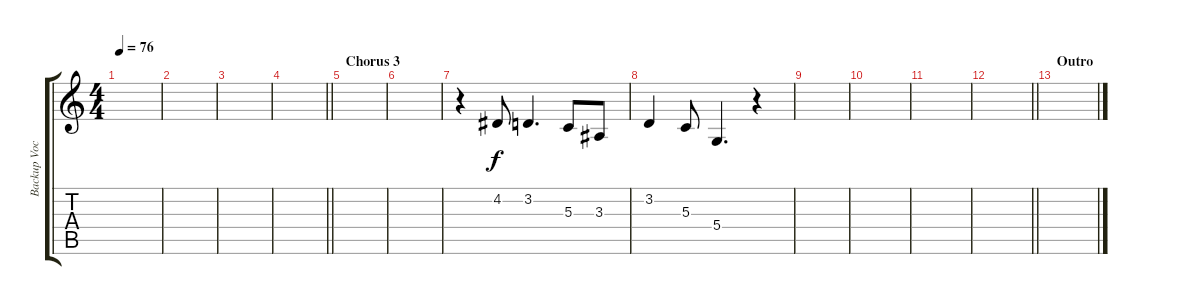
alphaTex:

\track ("Backup Vocal" "Backup Voc") {instrument tenorsax}
\staff {score tabs}
\tuning (E4 B3 G3 D3 A2 E2) {hide}
\ts (4 4)
\tempo 76
\clef g2
\ks c
|
|
|
\barLineRight lightlight
|
\section ("" "Chorus 3")
|
|
r.4 4.2.8 3.2.4{d} 5.3.8 3.3.8 |
3.2.4 5.3.8 5.4.4{d} r.4 |
|
|
|
\barLineRight lightlight
|
\section ("" "Outro")
